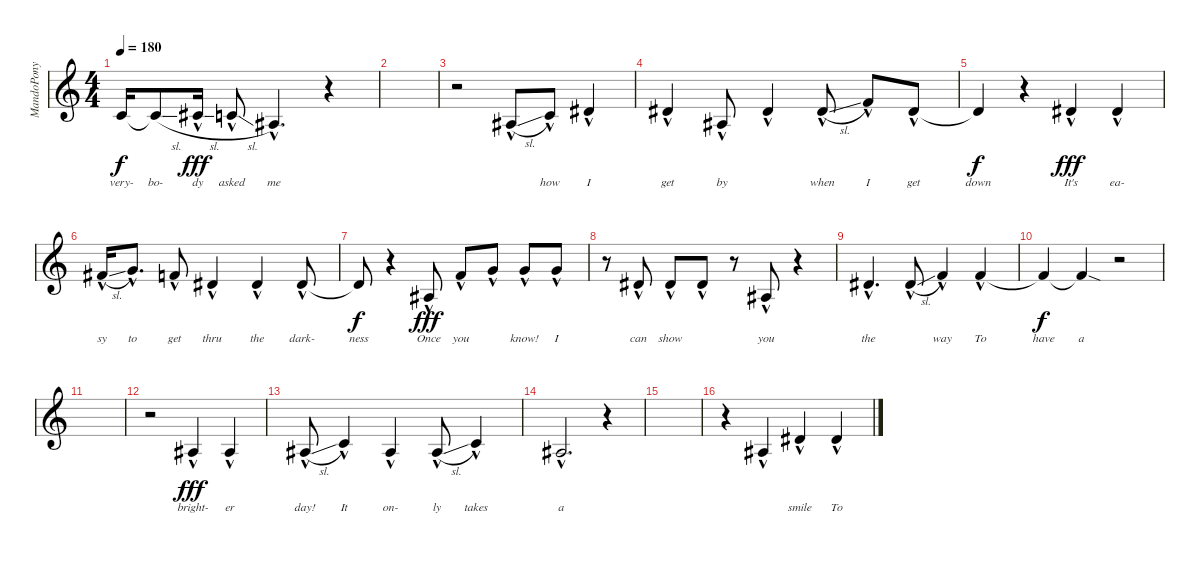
\track ("MandoPony" "MandoPony") {instrument englishhorn}
\staff {score}
\tuning (E4 B3 G3 D3 A2 E2) {hide}
\ts (4 4)
\tempo 180
\clef g2
\ks c
5.3{t}.16{lyrics (0 "very-") lyrics (1 "") lyrics (2 "") lyrics (3 "") lyrics (4 "") dy f} 5.3{sl t}.8{lyrics (0 "bo-") lyrics (1 "") lyrics (2 "") lyrics (3 "") lyrics (4 "")} 6.3{sl hac}.16{lyrics (0 "dy") lyrics (1 "") lyrics (2 "") lyrics (3 "") lyrics (4 "") dy fff} 5.3{sl hac}.8{lyrics (0 "asked") lyrics (1 "") lyrics (2 "") lyrics (3 "") lyrics (4 "")} 3.3{hac}.4{d lyrics (0 "me") lyrics (1 "") lyrics (2 "") lyrics (3 "") lyrics (4 "")} r.4 |
|
r.2 3.3{sl hac}.8{lyrics (0 "") lyrics (1 "") lyrics (2 "") lyrics (3 "") lyrics (4 "")} 5.3{hac}.8{lyrics (0 "how") lyrics (1 "") lyrics (2 "") lyrics (3 "") lyrics (4 "")} 4.2{hac}.4{lyrics (0 "I") lyrics (1 "") lyrics (2 "") lyrics (3 "") lyrics (4 "")} |
4.2{hac}.4{lyrics (0 "get") lyrics (1 "") lyrics (2 "") lyrics (3 "") lyrics (4 "")} 3.3{hac}.8{lyrics (0 "by") lyrics (1 "") lyrics (2 "") lyrics (3 "") lyrics (4 "")} 4.2{hac}.4{lyrics (0 "") lyrics (1 "") lyrics (2 "") lyrics (3 "") lyrics (4 "")} 4.2{sl hac}.8{lyrics (0 "when") lyrics (1 "") lyrics (2 "") lyrics (3 "") lyrics (4 "")} 6.2{hac}.8{lyrics (0 "I") lyrics (1 "") lyrics (2 "") lyrics (3 "") lyrics (4 "")} 4.2{hac}.8{lyrics (0 "get") lyrics (1 "") lyrics (2 "") lyrics (3 "") lyrics (4 "")} |
4.2{t}.4{lyrics (0 "down") lyrics (1 "") lyrics (2 "") lyrics (3 "") lyrics (4 "") dy f} r.4 4.2{hac}.4{lyrics (0 "It's") lyrics (1 "") lyrics (2 "") lyrics (3 "") lyrics (4 "") dy fff} 4.2{hac}.4{lyrics (0 "ea-") lyrics (1 "") lyrics (2 "") lyrics (3 "") lyrics (4 "")} |
2.1{sl hac}.16{lyrics (0 "sy") lyrics (1 "") lyrics (2 "") lyrics (3 "") lyrics (4 "")} 3.1{hac}.8{d lyrics (0 "to") lyrics (1 "") lyrics (2 "") lyrics (3 "") lyrics (4 "")} 6.2{hac}.8{lyrics (0 "get") lyrics (1 "") lyrics (2 "") lyrics (3 "") lyrics (4 "")} 4.2{hac}.4{lyrics (0 "thru") lyrics (1 "") lyrics (2 "") lyrics (3 "") lyrics (4 "")} 4.2{hac}.4{lyrics (0 "the") lyrics (1 "") lyrics (2 "") lyrics (3 "") lyrics (4 "")} 4.2{hac}.8{lyrics (0 "dark-") lyrics (1 "") lyrics (2 "") lyrics (3 "") lyrics (4 "")} |
4.2{t}.8{lyrics (0 "ness") lyrics (1 "") lyrics (2 "") lyrics (3 "") lyrics (4 "") dy f} r.4 3.3{hac}.8{lyrics (0 "Once") lyrics (1 "") lyrics (2 "") lyrics (3 "") lyrics (4 "") dy fff} 1.1{hac}.8{lyrics (0 "you") lyrics (1 "") lyrics (2 "") lyrics (3 "") lyrics (4 "")} 3.1{hac}.8{lyrics (0 "") lyrics (1 "") lyrics (2 "") lyrics (3 "") lyrics (4 "")} 3.1{hac}.8{lyrics (0 "know!") lyrics (1 "") lyrics (2 "") lyrics (3 "") lyrics (4 "")} 3.1{hac}.8{lyrics (0 "I") lyrics (1 "") lyrics (2 "") lyrics (3 "") lyrics (4 "")} |
r.8 4.2{hac}.8{lyrics (0 "can") lyrics (1 "") lyrics (2 "") lyrics (3 "") lyrics (4 "")} 4.2{hac}.8{lyrics (0 "show") lyrics (1 "") lyrics (2 "") lyrics (3 "") lyrics (4 "")} 4.2{hac}.8{lyrics (0 "") lyrics (1 "") lyrics (2 "") lyrics (3 "") lyrics (4 "")} r.8 3.3{hac}.8{lyrics (0 "you") lyrics (1 "") lyrics (2 "") lyrics (3 "") lyrics (4 "")} r.4 |
4.2{hac}.4{d lyrics (0 "the") lyrics (1 "") lyrics (2 "") lyrics (3 "") lyrics (4 "")} 4.2{sl hac}.8{lyrics (0 "") lyrics (1 "") lyrics (2 "") lyrics (3 "") lyrics (4 "")} 6.2{hac}.4{lyrics (0 "way") lyrics (1 "") lyrics (2 "") lyrics (3 "") lyrics (4 "")} 6.2{hac}.4{lyrics (0 "To") lyrics (1 "") lyrics (2 "") lyrics (3 "") lyrics (4 "")} |
6.2{t}.4{lyrics (0 "have") lyrics (1 "") lyrics (2 "") lyrics (3 "") lyrics (4 "") dy f} 6.2{sod t}.4{lyrics (0 "a") lyrics (1 "") lyrics (2 "") lyrics (3 "") lyrics (4 "")} r.2 |
|
r.2 3.3{hac}.4{lyrics (0 "bright-") lyrics (1 "") lyrics (2 "") lyrics (3 "") lyrics (4 "") dy fff} 3.3{hac}.4{lyrics (0 "er") lyrics (1 "") lyrics (2 "") lyrics (3 "") lyrics (4 "")} |
3.3{sl hac}.8{lyrics (0 "day!") lyrics (1 "") lyrics (2 "") lyrics (3 "") lyrics (4 "")} 5.3{hac}.4{lyrics (0 "It") lyrics (1 "") lyrics (2 "") lyrics (3 "") lyrics (4 "")} 3.3{hac}.4{lyrics (0 "on-") lyrics (1 "") lyrics (2 "") lyrics (3 "") lyrics (4 "")} 3.3{sl hac}.8{lyrics (0 "ly") lyrics (1 "") lyrics (2 "") lyrics (3 "") lyrics (4 "")} 5.3{hac}.4{lyrics (0 "takes") lyrics (1 "") lyrics (2 "") lyrics (3 "") lyrics (4 "")} |
3.3{hac}.2{d lyrics (0 "a") lyrics (1 "") lyrics (2 "") lyrics (3 "") lyrics (4 "")} r.4 |
|
r.4 3.3{hac}.4{lyrics (0 "") lyrics (1 "") lyrics (2 "") lyrics (3 "") lyrics (4 "")} 4.2{hac}.4{lyrics (0 "smile") lyrics (1 "") lyrics (2 "") lyrics (3 "") lyrics (4 "")} 4.2{hac}.4{lyrics (0 "To") lyrics (1 "") lyrics (2 "") lyrics (3 "") lyrics (4 "")}
